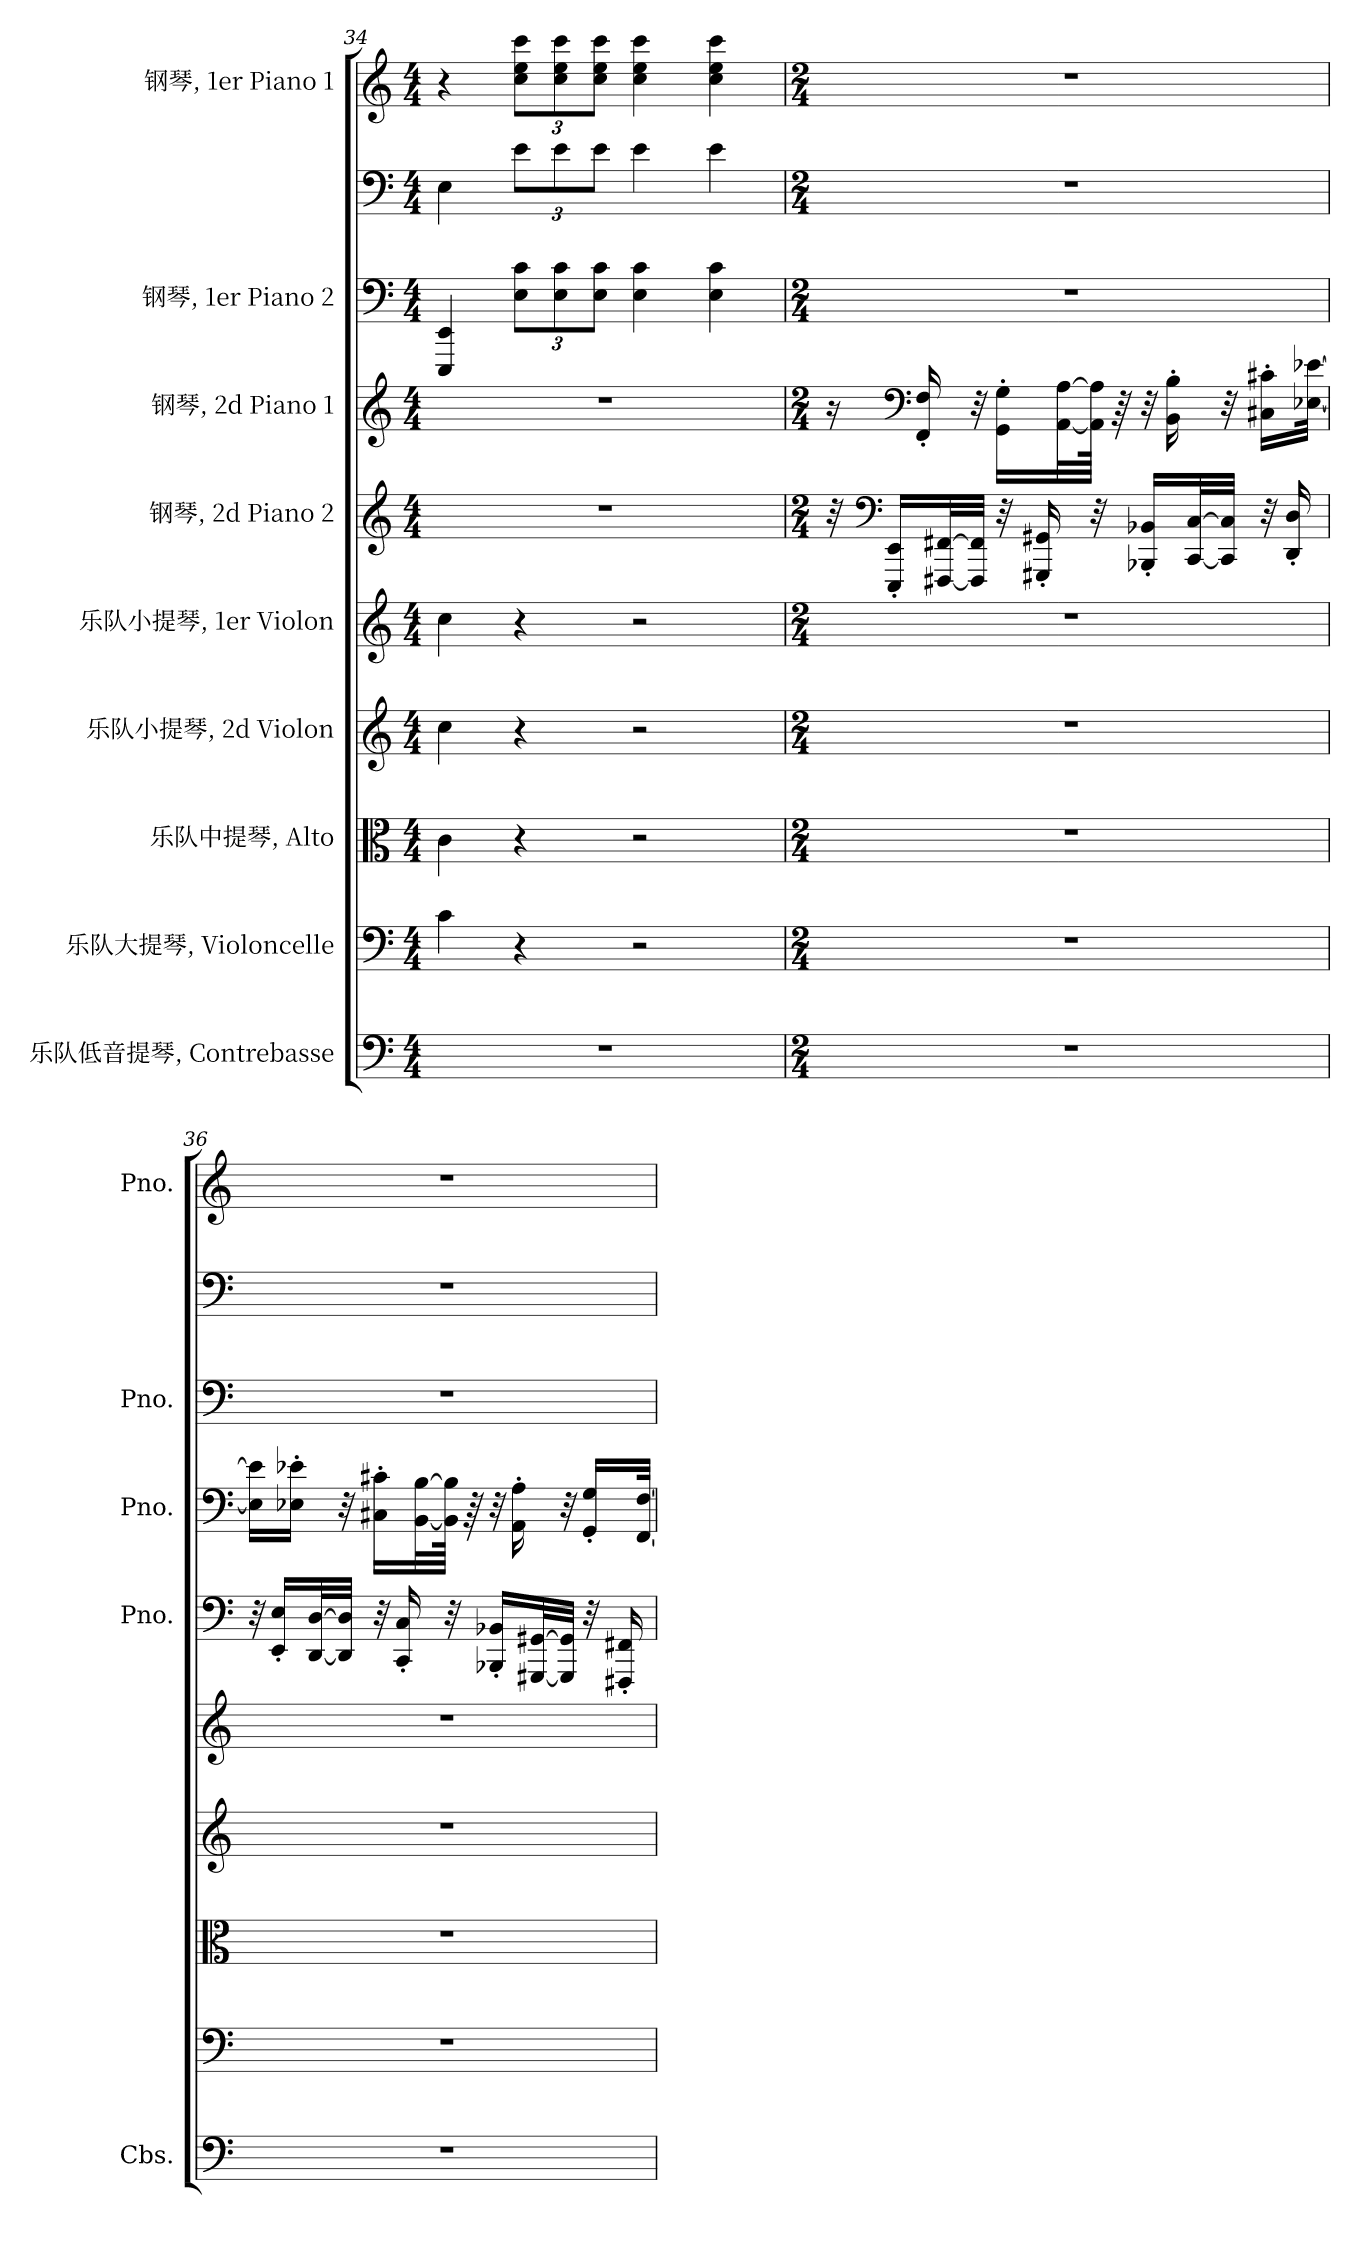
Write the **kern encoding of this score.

**kern	**kern	**kern	**kern	**kern	**kern	**kern	**kern	**kern	**kern
*part9	*part8	*part7	*part6	*part5	*part4	*part3	*part2	*part2	*part1
*staff10	*staff9	*staff8	*staff7	*staff6	*staff5	*staff4	*staff3	*staff2	*staff1
*I"乐队低音提琴, Contrebasse	*I"乐队大提琴, Violoncelle	*I"乐队中提琴, Alto	*I"乐队小提琴, 2d Violon	*I"乐队小提琴, 1er Violon	*I"钢琴, 2d Piano 2	*I"钢琴, 2d Piano 1	*I"钢琴, 1er Piano 2	*	*I"钢琴, 1er Piano 1
*I'Cbs.	*	*	*	*	*I'Pno.	*I'Pno.	*I'Pno.	*	*I'Pno.
*clefF4	*clefF4	*clefC3	*clefG2	*clefG2	*clefG2	*clefG2	*clefF4	*clefF4	*clefG2
*ITrd7c12	*	*	*	*	*	*	*	*	*
*k[]	*k[]	*k[]	*k[]	*k[]	*k[]	*k[]	*k[]	*k[]	*k[]
*M4/4	*M4/4	*M4/4	*M4/4	*M4/4	*M4/4	*M4/4	*M4/4	*M4/4	*M4/4
*MM143	*MM143	*MM143	*MM143	*MM143	*MM143	*MM143	*MM143	*MM143	*MM143
=34	=34	=34	=34	=34	=34	=34	=34	=34	=34
1r	4c\	4c\	4cc\	4cc\	1r	1r	4EEE/ 4EE/	4E\	4r
*	*	*	*	*	*	*	*Xbrackettup	*Xbrackettup	*Xbrackettup
.	4r	4r	4r	4r	.	.	12E\ 12c\L	12e\L	12cc\ 12ee\ 12ccc\L
.	.	.	.	.	.	.	12E\ 12c\	12e\	12cc\ 12ee\ 12ccc\
.	.	.	.	.	.	.	12E\ 12c\J	12e\J	12cc\ 12ee\ 12ccc\J
.	2r	2r	2r	2r	.	.	4E\ 4c\	4e\	4cc\ 4ee\ 4ccc\
*	*	*	*	*	*	*	*	*	*MM151
.	.	.	.	.	.	.	4E\ 4c\	4e\	4cc\ 4ee\ 4ccc\
!!LO:PB:g=z
=35	=35	=35	=35	=35	=35	=35	=35	=35	=35
*M2/4	*M2/4	*M2/4	*M2/4	*M2/4	*M2/4	*M2/4	*M2/4	*M2/4	*M2/4
*	*	*	*	*	*	*	*	*	*MM170
2r	2r	2r	2r	2r	32r	16r	2r	2r	2r
*	*	*	*	*	*clefF4	*	*	*	*
.	.	.	.	.	16EEE/' 16EE/'LL	.	.	.	.
*	*	*	*	*	*	*clefF4	*	*	*
.	.	.	.	.	.	16FF/' 16F/'	.	.	.
.	.	.	.	.	[32FFF#X/ [32FF#X/L	.	.	.	.
.	.	.	.	.	32FFF#/] 32FF#/]JJJ	32r	.	.	.
.	.	.	.	.	32r	16GG\' 16G\'LL	.	.	.
.	.	.	.	.	16GGG#X/' 16GG#X/'	.	.	.	.
.	.	.	.	.	.	[32AA\ [32A\L	.	.	.
.	.	.	.	.	32r	64AA\] 64A\]JJJk	.	.	.
.	.	.	.	.	.	64r	.	.	.
.	.	.	.	.	16BBB-X/' 16BB-X/'LL	32r	.	.	.
.	.	.	.	.	.	16BB\' 16B\'	.	.	.
.	.	.	.	.	[32CC/ [32C/L	.	.	.	.
.	.	.	.	.	32CC/] 32C/]JJJ	32r	.	.	.
.	.	.	.	.	32r	16C#X\' 16c#X\'LL	.	.	.
.	.	.	.	.	16DD/' 16D/'	.	.	.	.
.	.	.	.	.	.	[32E-X\ [32e-X\JJk	.	.	.
!!LO:PB:g=z
=36	=36	=36	=36	=36	=36	=36	=36	=36	=36
2r	2r	2r	2r	2r	32r	16E-\] 16e-\]LL	2r	2r	2r
.	.	.	.	.	16EE/' 16E/'LL	.	.	.	.
.	.	.	.	.	.	16E-X\' 16e-X\'JJ	.	.	.
.	.	.	.	.	[32DD/ [32D/L	.	.	.	.
.	.	.	.	.	32DD/] 32D/]JJJ	32r	.	.	.
.	.	.	.	.	32r	16C#X\' 16c#X\'LL	.	.	.
.	.	.	.	.	16CC/' 16C/'	.	.	.	.
.	.	.	.	.	.	[32BB\ [32B\L	.	.	.
.	.	.	.	.	32r	64BB\] 64B\]JJJk	.	.	.
.	.	.	.	.	.	64r	.	.	.
.	.	.	.	.	16BBB-X/' 16BB-X/'LL	32r	.	.	.
.	.	.	.	.	.	16AA\' 16A\'	.	.	.
.	.	.	.	.	[32GGG#X/ [32GG#X/L	.	.	.	.
.	.	.	.	.	32GGG#/] 32GG#/]JJJ	32r	.	.	.
.	.	.	.	.	32r	16GG/' 16G/'LL	.	.	.
.	.	.	.	.	16FFF#X/' 16FF#X/'	.	.	.	.
.	.	.	.	.	.	[32FF/ [32F/JJk	.	.	.
=	=	=	=	=	=	=	=	=	=
*-	*-	*-	*-	*-	*-	*-	*-	*-	*-
